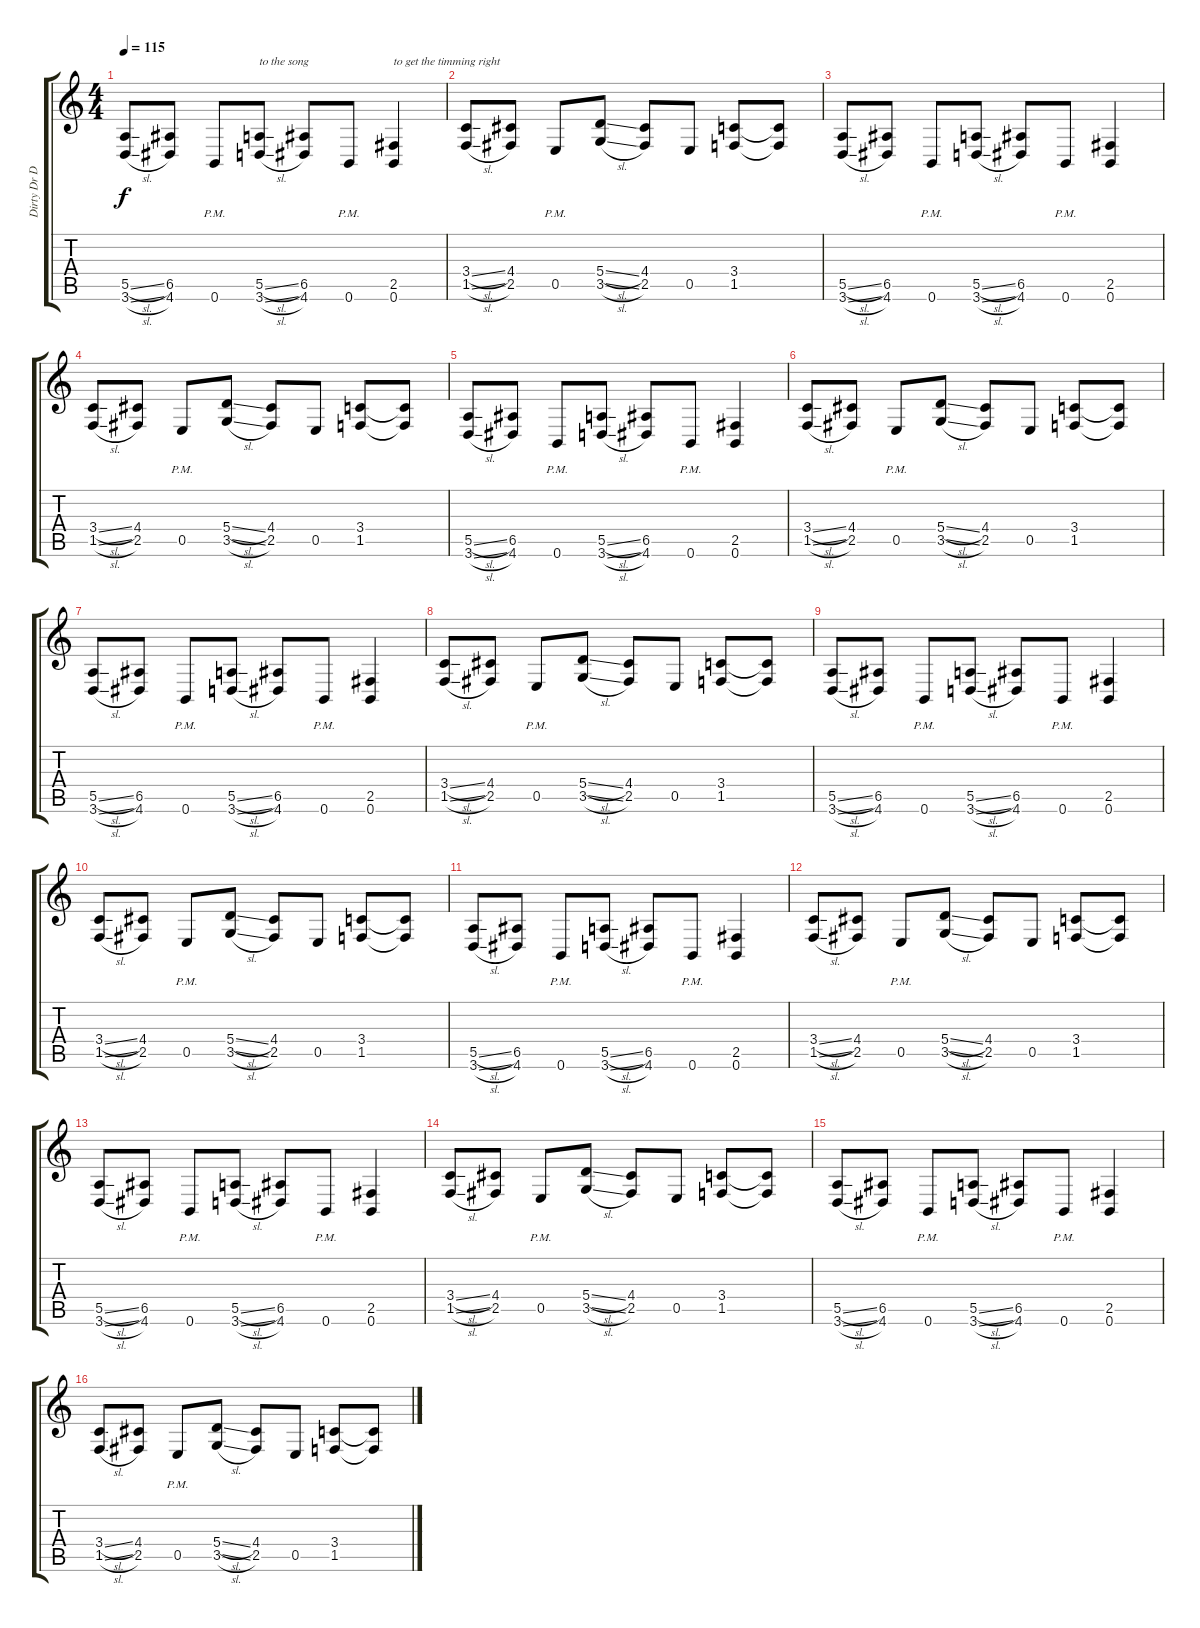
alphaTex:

\track ("Dirty Dr Dente" "Dirty Dr D") {instrument distortionguitar}
\staff {score tabs}
\tuning (B3 Gb3 D3 A2 E2 B1) {hide}
\ts (4 4)
\tempo 115
\clef g2
\ks c
(5.5{sl} 3.6{sl}).8{dy f} (6.5 4.6).8 0.6{pm}.8 (5.5{sl} 3.6{sl}).8{txt "to the song"} (6.5 4.6).8 0.6{pm}.8 (2.5 0.6).4{txt "to get the timming right"} |
(3.4{sl} 1.5{sl}).8 (4.4 2.5).8 0.5{pm}.8 (5.4{sl} 3.5{sl}).8 (4.4 2.5).8 0.5.8 (3.4 1.5).8 (3.4{t} 1.5{t}).8 |
(5.5{sl} 3.6{sl}).8 (6.5 4.6).8 0.6{pm}.8 (5.5{sl} 3.6{sl}).8 (6.5 4.6).8 0.6{pm}.8 (2.5 0.6).4 |
(3.4{sl} 1.5{sl}).8 (4.4 2.5).8 0.5{pm}.8 (5.4{sl} 3.5{sl}).8 (4.4 2.5).8 0.5.8 (3.4 1.5).8 (3.4{t} 1.5{t}).8 |
(5.5{sl} 3.6{sl}).8 (6.5 4.6).8 0.6{pm}.8 (5.5{sl} 3.6{sl}).8 (6.5 4.6).8 0.6{pm}.8 (2.5 0.6).4 |
(3.4{sl} 1.5{sl}).8 (4.4 2.5).8 0.5{pm}.8 (5.4{sl} 3.5{sl}).8 (4.4 2.5).8 0.5.8 (3.4 1.5).8 (3.4{t} 1.5{t}).8 |
(5.5{sl} 3.6{sl}).8 (6.5 4.6).8 0.6{pm}.8 (5.5{sl} 3.6{sl}).8 (6.5 4.6).8 0.6{pm}.8 (2.5 0.6).4 |
(3.4{sl} 1.5{sl}).8 (4.4 2.5).8 0.5{pm}.8 (5.4{sl} 3.5{sl}).8 (4.4 2.5).8 0.5.8 (3.4 1.5).8 (3.4{t} 1.5{t}).8 |
(5.5{sl} 3.6{sl}).8 (6.5 4.6).8 0.6{pm}.8 (5.5{sl} 3.6{sl}).8 (6.5 4.6).8 0.6{pm}.8 (2.5 0.6).4 |
(3.4{sl} 1.5{sl}).8 (4.4 2.5).8 0.5{pm}.8 (5.4{sl} 3.5{sl}).8 (4.4 2.5).8 0.5.8 (3.4 1.5).8 (3.4{t} 1.5{t}).8 |
(5.5{sl} 3.6{sl}).8 (6.5 4.6).8 0.6{pm}.8 (5.5{sl} 3.6{sl}).8 (6.5 4.6).8 0.6{pm}.8 (2.5 0.6).4 |
(3.4{sl} 1.5{sl}).8 (4.4 2.5).8 0.5{pm}.8 (5.4{sl} 3.5{sl}).8 (4.4 2.5).8 0.5.8 (3.4 1.5).8 (3.4{t} 1.5{t}).8 |
(5.5{sl} 3.6{sl}).8 (6.5 4.6).8 0.6{pm}.8 (5.5{sl} 3.6{sl}).8 (6.5 4.6).8 0.6{pm}.8 (2.5 0.6).4 |
(3.4{sl} 1.5{sl}).8 (4.4 2.5).8 0.5{pm}.8 (5.4{sl} 3.5{sl}).8 (4.4 2.5).8 0.5.8 (3.4 1.5).8 (3.4{t} 1.5{t}).8 |
(5.5{sl} 3.6{sl}).8 (6.5 4.6).8 0.6{pm}.8 (5.5{sl} 3.6{sl}).8 (6.5 4.6).8 0.6{pm}.8 (2.5 0.6).4 |
(3.4{sl} 1.5{sl}).8 (4.4 2.5).8 0.5{pm}.8 (5.4{sl} 3.5{sl}).8 (4.4 2.5).8 0.5.8 (3.4 1.5).8 (3.4{t} 1.5{t}).8
